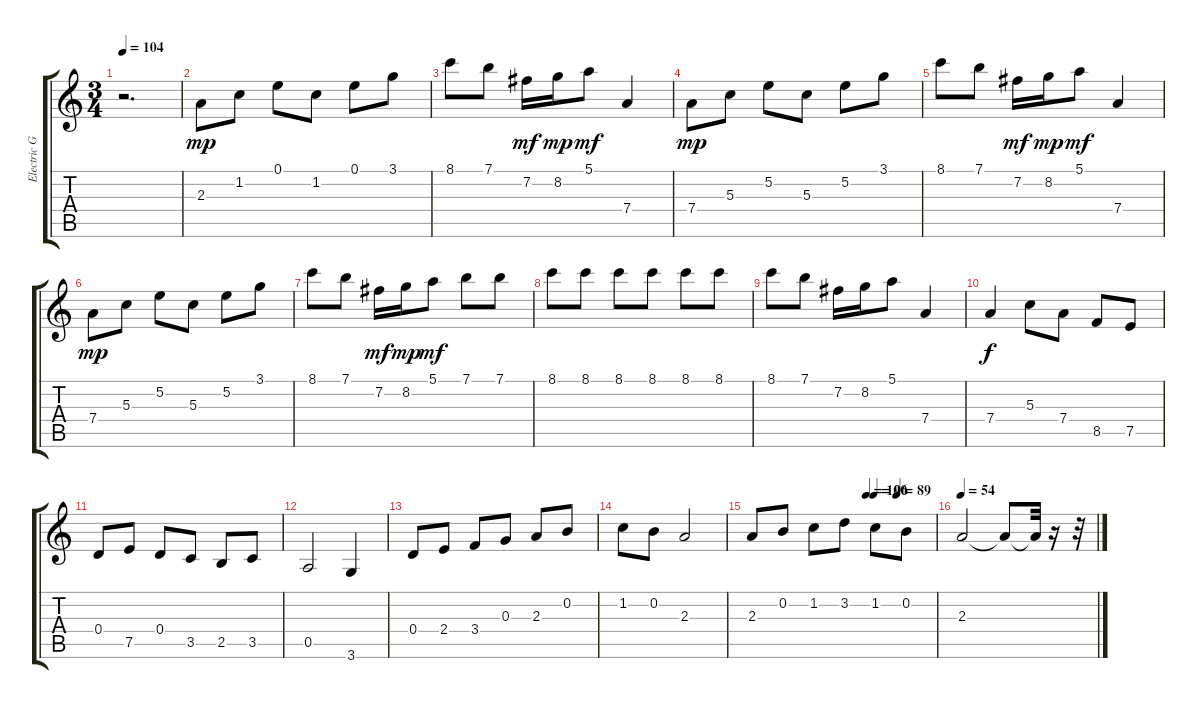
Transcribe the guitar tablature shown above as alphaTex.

\track ("Electric Guitar 1" "Electric G") {instrument overdrivenguitar}
\staff {score tabs}
\tuning (E4 B3 G3 D3 A2 E2) {hide}
\ts (3 4)
\tempo 104
\clef g2
\ks c
r.2{d dy mf} |
2.3.8{dy mp} 1.2.8 0.1.8 1.2.8 0.1.8 3.1.8 |
8.1.8 7.1.8 7.2.16{dy mf} 8.2.16{dy mp} 5.1.8{dy mf} 7.4.4 |
7.4.8{dy mp} 5.3.8 5.2.8 5.3.8 5.2.8 3.1.8 |
8.1.8 7.1.8 7.2.16{dy mf} 8.2.16{dy mp} 5.1.8{dy mf} 7.4.4 |
7.4.8{dy mp} 5.3.8 5.2.8 5.3.8 5.2.8 3.1.8 |
8.1.8 7.1.8 7.2.16{dy mf} 8.2.16{dy mp} 5.1.8{dy mf} 7.1.8 7.1.8 |
8.1.8 8.1.8 8.1.8 8.1.8 8.1.8 8.1.8 |
8.1.8 7.1.8 7.2.16 8.2.16 5.1.8 7.4.4 |
7.4.4{dy f} 5.3.8 7.4.8 8.5.8 7.5.8 |
0.4.8 7.5.8 0.4.8 3.5.8 2.5.8 3.5.8 |
0.5.2 3.6.4 |
0.4.8 2.4.8 3.4.8 0.3.8 2.3.8 0.2.8 |
1.2.8 0.2.8 2.3.2 |
\tempo (100 0.625)
\tempo (96 0.6666666666666666)
\tempo (89 0.7916666666666666)
2.3.8 0.2.8 1.2.8 3.2.8 1.2.8 0.2.8 |
\tempo 54
2.3.2 2.3{t}.8 2.3{t}.32 r.16 r.32
